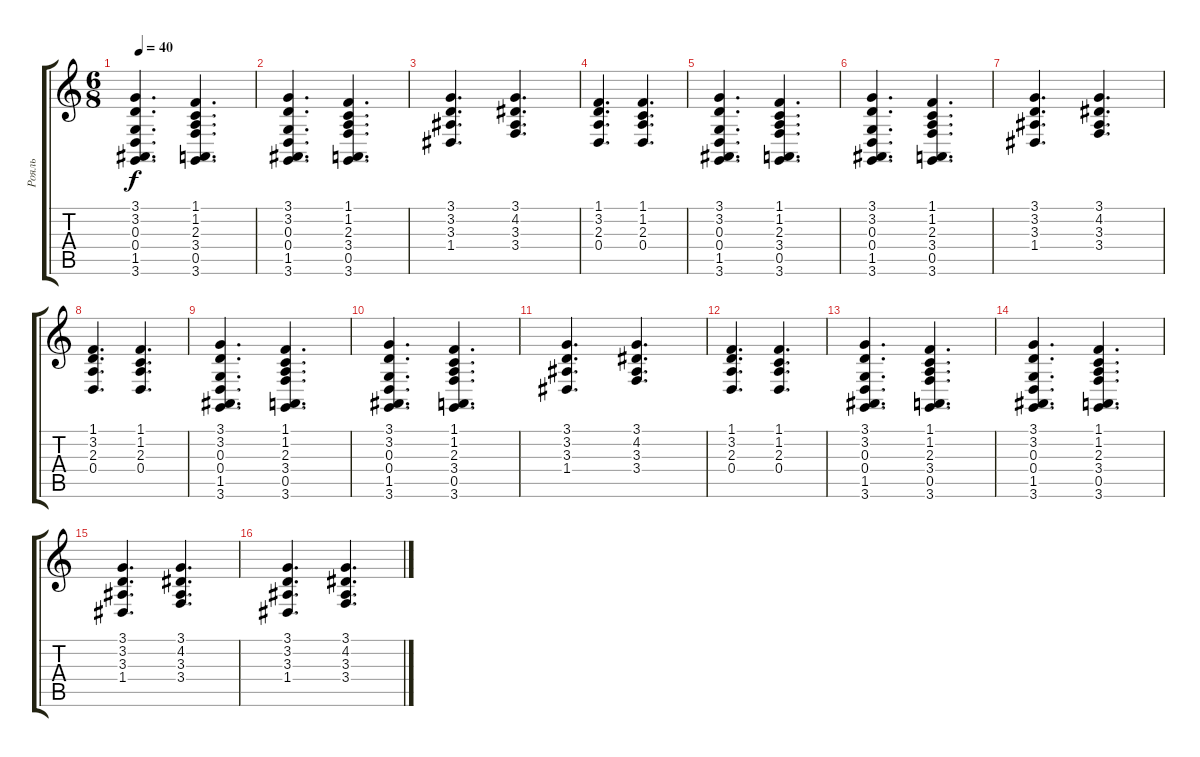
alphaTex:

\track ("Рояль" "Рояль") {instrument acousticgrandpiano}
\staff {score tabs}
\tuning (E4 B3 G3 D3 A2 E2) {hide}
\ts (6 8)
\tempo 40
\clef g2
\ks c
(3.1 3.2 0.3 0.4 1.5 3.6).4{d dy f} (1.1 1.2 2.3 3.4 0.5 3.6).4{d} |
(3.1 3.2 0.3 0.4 1.5 3.6).4{d} (1.1 1.2 2.3 3.4 0.5 3.6).4{d} |
(3.1 3.2 3.3 1.4).4{d} (3.1 4.2 3.3 3.4).4{d} |
(1.1 3.2 2.3 0.4).4{d} (1.1 1.2 2.3 0.4).4{d} |
(3.1 3.2 0.3 0.4 1.5 3.6).4{d} (1.1 1.2 2.3 3.4 0.5 3.6).4{d} |
(3.1 3.2 0.3 0.4 1.5 3.6).4{d} (1.1 1.2 2.3 3.4 0.5 3.6).4{d} |
(3.1 3.2 3.3 1.4).4{d} (3.1 4.2 3.3 3.4).4{d} |
(1.1 3.2 2.3 0.4).4{d} (1.1 1.2 2.3 0.4).4{d} |
(3.1 3.2 0.3 0.4 1.5 3.6).4{d} (1.1 1.2 2.3 3.4 0.5 3.6).4{d} |
(3.1 3.2 0.3 0.4 1.5 3.6).4{d} (1.1 1.2 2.3 3.4 0.5 3.6).4{d} |
(3.1 3.2 3.3 1.4).4{d} (3.1 4.2 3.3 3.4).4{d} |
(1.1 3.2 2.3 0.4).4{d} (1.1 1.2 2.3 0.4).4{d} |
(3.1 3.2 0.3 0.4 1.5 3.6).4{d} (1.1 1.2 2.3 3.4 0.5 3.6).4{d} |
(3.1 3.2 0.3 0.4 1.5 3.6).4{d} (1.1 1.2 2.3 3.4 0.5 3.6).4{d} |
(3.1 3.2 3.3 1.4).4{d} (3.1 4.2 3.3 3.4).4{d} |
(3.1 3.2 3.3 1.4).4{d} (3.1 4.2 3.3 3.4).4{d}
